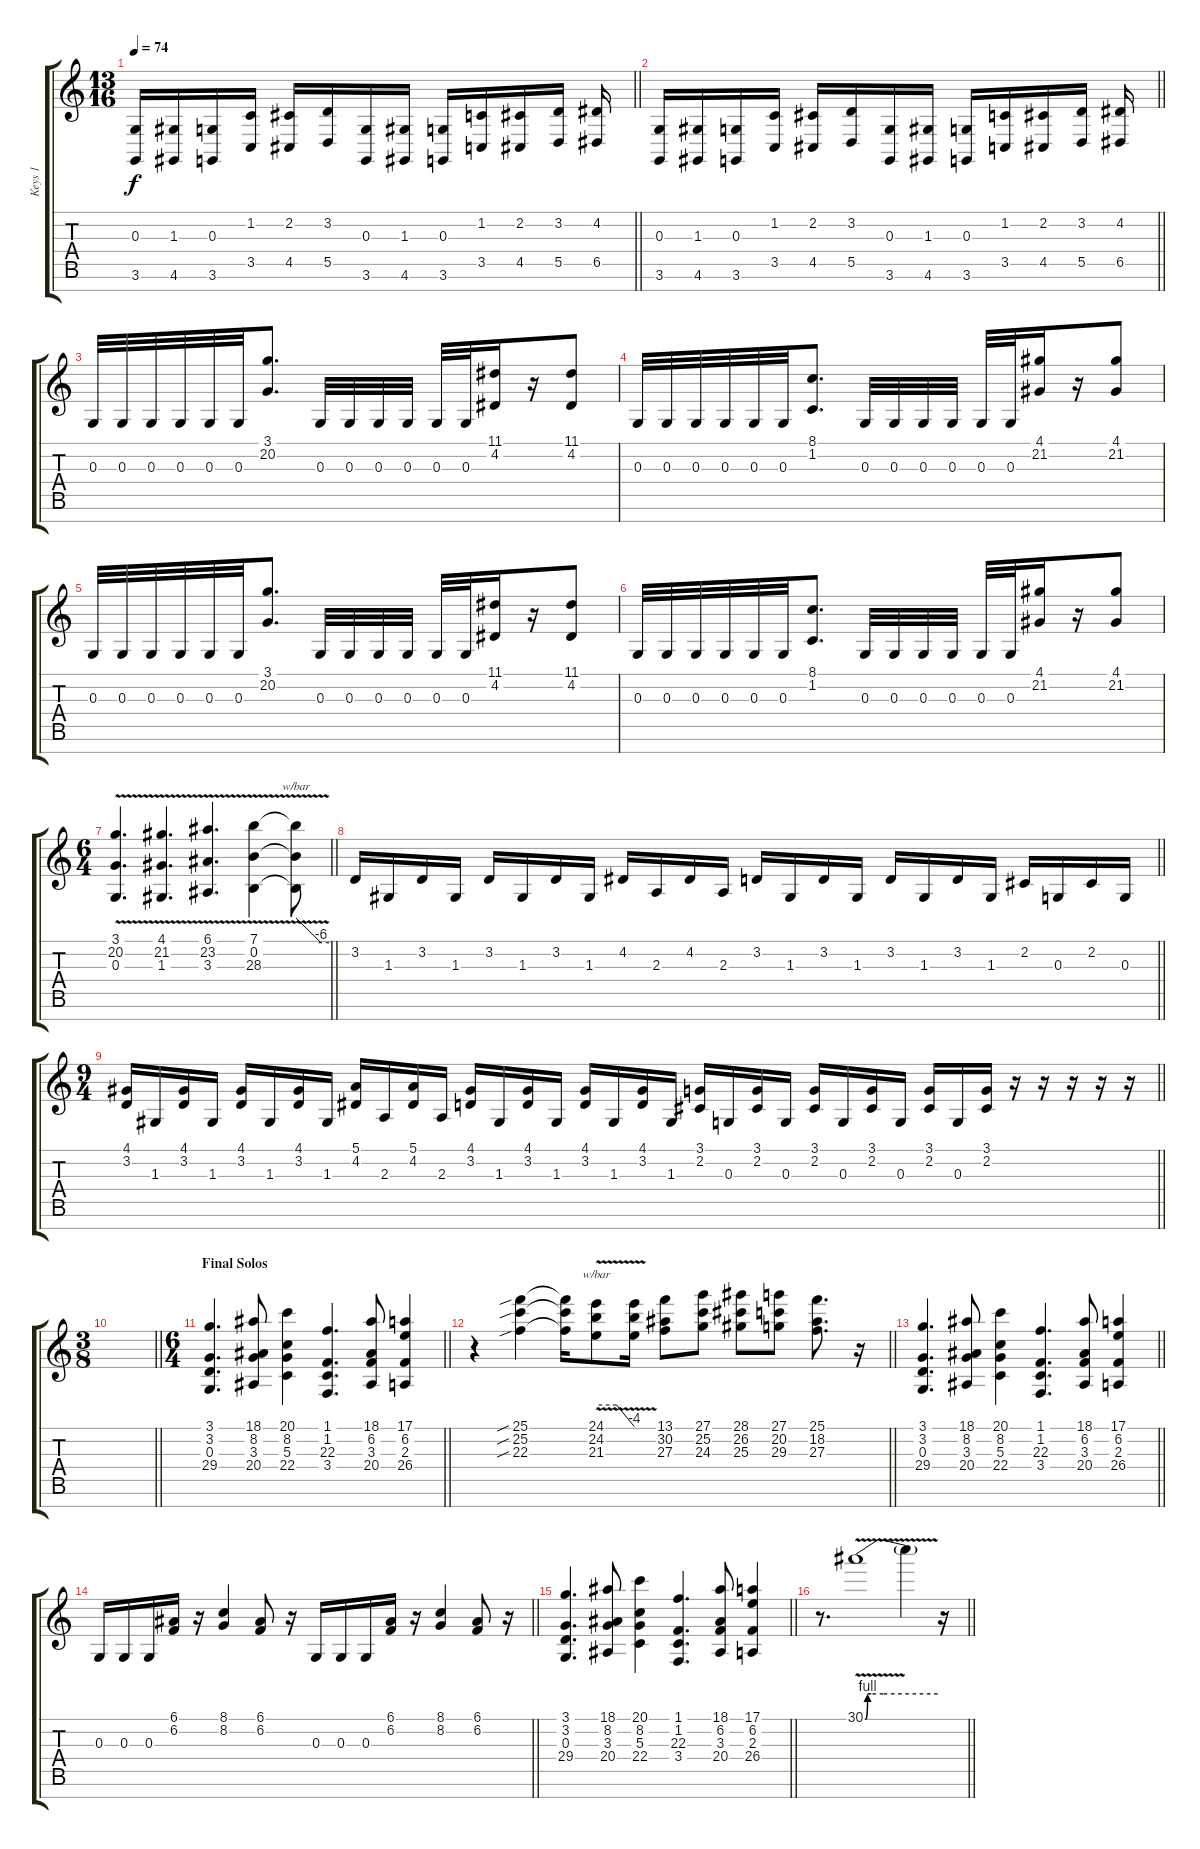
\track ("Keys 1" "Keys 1") {instrument rockorgan}
\staff {score tabs}
\tuning (E4 B3 G3 D3 A2 E2 B1) {hide}
\ts (13 16)
\tempo 74
\clef g2
\barLineRight lightlight
\ks c
(0.3 3.6).16{dy f} (1.3 4.6).16 (0.3 3.6).16 (1.2 3.5).16 (2.2 4.5).16 (3.2 5.5).16 (0.3 3.6).16 (1.3 4.6).16 (0.3 3.6).16 (1.2 3.5).16 (2.2 4.5).16 (3.2 5.5).16 (4.2 6.5).16 |
\barLineRight lightlight
(0.3 3.6).16 (1.3 4.6).16 (0.3 3.6).16 (1.2 3.5).16 (2.2 4.5).16 (3.2 5.5).16 (0.3 3.6).16 (1.3 4.6).16 (0.3 3.6).16 (1.2 3.5).16 (2.2 4.5).16 (3.2 5.5).16 (4.2 6.5).16 |
0.3.32 0.3.32 0.3.32 0.3.32 0.3.32 0.3.32 (3.1 20.2).8{d} 0.3.32 0.3.32 0.3.32 0.3.32 0.3.32 0.3.32 (11.1 4.2).16 r.16 (11.1 4.2).8 |
0.3.32 0.3.32 0.3.32 0.3.32 0.3.32 0.3.32 (8.1 1.2).8{d} 0.3.32 0.3.32 0.3.32 0.3.32 0.3.32 0.3.32 (4.1 21.2).16 r.16 (4.1 21.2).8 |
0.3.32 0.3.32 0.3.32 0.3.32 0.3.32 0.3.32 (3.1 20.2).8{d} 0.3.32 0.3.32 0.3.32 0.3.32 0.3.32 0.3.32 (11.1 4.2).16 r.16 (11.1 4.2).8 |
0.3.32 0.3.32 0.3.32 0.3.32 0.3.32 0.3.32 (8.1 1.2).8{d} 0.3.32 0.3.32 0.3.32 0.3.32 0.3.32 0.3.32 (4.1 21.2).16 r.16 (4.1 21.2).8 |
\ts (6 4)
\barLineRight lightlight
(3.1{v} 20.2 0.3).4{d volume 11} (4.1{v} 21.2 1.3{v}).4{d} (6.1{v} 23.2 3.3{v}).4{d} (7.1{v} 0.2{v} 28.3).4 (7.1{t} 0.2{t} 28.3{t}).8{tbe (custom default 0 0 45 -24 60 -24)} |
\barLineRight lightlight
3.2.16 1.3.16 3.2.16 1.3.16 3.2.16 1.3.16 3.2.16 1.3.16 4.2.16 2.3.16 4.2.16 2.3.16 3.2.16 1.3.16 3.2.16 1.3.16 3.2.16 1.3.16 3.2.16 1.3.16 2.2.16 0.3.16 2.2.16 0.3.16 |
\ts (9 4)
\barLineRight lightlight
(4.1 3.2).16 1.3.16 (4.1 3.2).16 1.3.16 (4.1 3.2).16 1.3.16 (4.1 3.2).16 1.3.16 (5.1 4.2).16 2.3.16 (5.1 4.2).16 2.3.16 (4.1 3.2).16 1.3.16 (4.1 3.2).16 1.3.16 (4.1 3.2).16 1.3.16 (4.1 3.2).16 1.3.16 (3.1 2.2).16 0.3.16 (3.1 2.2).16 0.3.16 (3.1 2.2).16 0.3.16 (3.1 2.2).16 0.3.16 (3.1 2.2).16 0.3.16 (3.1 2.2).16 r.16 r.16 r.16 r.16 r.16 |
\ts (3 8)
\barLineRight lightlight
|
\ts (6 4)
\section ("" "Final Solos")
\barLineRight lightlight
(3.1 3.2 0.3 29.4).4{d} (18.1 8.2 3.3 20.4).8 (20.1 8.2 5.3 22.4).4 (1.1 1.2 22.3 3.4).4{d} (18.1 6.2 3.3 20.4).8 (17.1 6.2 2.3 26.4).4 |
\barLineRight lightlight
r.4 (25.1{sib} 25.2{sib} 22.3{sib}).4 (25.1{t} 25.2{t} 22.3{t}).16 (24.1{v} 24.2{v} 21.3{v}).8{tbe (custom default 0 0 32 0 60 -16)} (24.1{t} 24.2{t} 21.3{t}).16 (13.1 30.2 27.3).8 (27.1 25.2 24.3).8 (28.1 26.2 25.3).8 (27.1 20.2 29.3).8 (25.1 18.2 27.3).8{d} r.16 |
\barLineRight lightlight
(3.1 3.2 0.3 29.4).4{d} (18.1 8.2 3.3 20.4).8 (20.1 8.2 5.3 22.4).4 (1.1 1.2 22.3 3.4).4{d} (18.1 6.2 3.3 20.4).8 (17.1 6.2 2.3 26.4).4 |
\barLineRight lightlight
0.3.16 0.3.16 0.3.16 (6.1 6.2).16 r.16 (8.1 8.2).4 (6.1 6.2).8 r.16 0.3.16 0.3.16 0.3.16 (6.1 6.2).16 r.16 (8.1 8.2).4 (6.1 6.2).8 r.16 |
\barLineRight lightlight
(3.1 3.2 0.3 29.4).4{d} (18.1 8.2 3.3 20.4).8 (20.1 8.2 5.3 22.4).4 (1.1 1.2 22.3 3.4).4{d} (18.1 6.2 3.3 20.4).8 (17.1 6.2 2.3 26.4).4 |
\barLineRight lightlight
r.8{d} 30.1{be (custom 0 0 2 4 5 4 15 4 60 4) v}.1 30.1{t}.4 r.16
